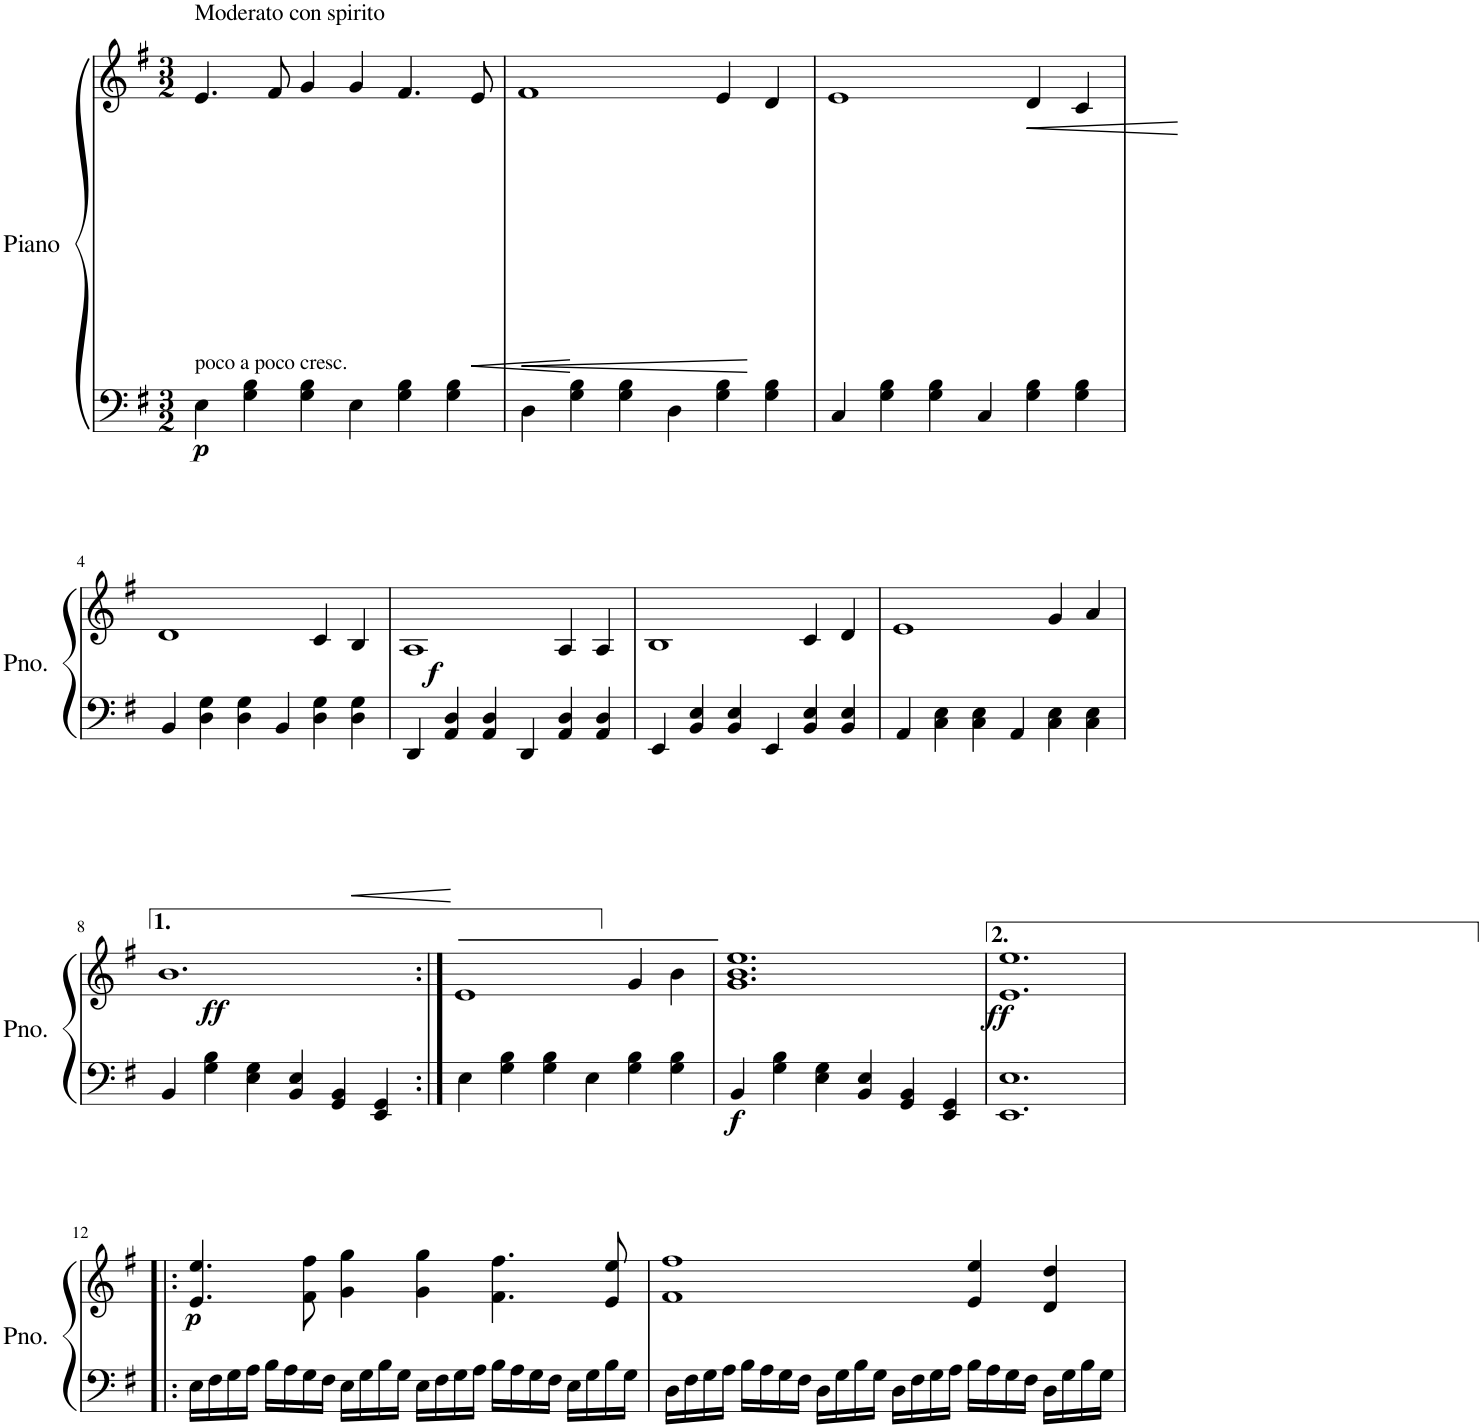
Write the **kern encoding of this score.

**kern	**kern	**dynam
*part1	*part1	*part1
*staff2	*staff1	*staff1/2
*I"Piano	*	*
*I'Pno.	*	*
*clefF4	*clefG2	*
*k[f#]	*k[f#]	*
*M3/2	*M3/2	*
=1	=1	=1
!	!LO:TX:a:t=Moderato con spirito	!
!LO:TX:a:t=poco a poco cresc.	!	!
!	!	!LO:DY:b=2
4E\	4.e/	p
4G\ 4B\	.	.
.	8f#/	.
4G\ 4B\	4g/	.
4E\	4g/	.
4G\ 4B\	4.f#/	.
4G\ 4B\	.	.
!	!	!LO:HP:b
.	8e/	<
.	.	[
=2	=2	=2
!	!	!LO:HP:b
4D\	1f#	<
4G\ 4B\	.	.
4G\ 4B\	.	.
4D\	.	.
4G\ 4B\	4e/	.
4G\ 4B\	4d/	.
.	.	[
=3	=3	=3
4C/	1e	.
4G\ 4B\	.	.
4G\ 4B\	.	.
4C/	.	.
!	!	!LO:HP:b
4G\ 4B\	4d/	<
4G\ 4B\	4c/	.
.	.	[
!!LO:LB:g=z
=4	=4	=4
4BB/	1d	.
4D\ 4G\	.	.
4D\ 4G\	.	.
4BB/	.	.
4D\ 4G\	4c/	.
4D\ 4G\	4B/	.
=5	=5	=5
!	!	!LO:DY:b
4DD/	1A	f
4AA/ 4D/	.	.
4AA/ 4D/	.	.
4DD/	.	.
4AA/ 4D/	4A/	.
4AA/ 4D/	4A/	.
=6	=6	=6
4EE/	1B	.
4BB/ 4E/	.	.
4BB/ 4E/	.	.
4EE/	.	.
4BB/ 4E/	4c/	.
4BB/ 4E/	4d/	.
=7	=7	=7
4AA/	1e	.
4C\ 4E\	.	.
4C\ 4E\	.	.
4AA/	.	.
4C\ 4E\	4g/	.
4C\ 4E\	4a/	.
!!LO:LB:g=z
=8	=8	=8
!	!	!LO:DY:b
4BB/	1.b	ff
4G\ 4B\	.	.
4E\ 4G\	.	.
4BB/ 4E/	.	.
4GG/ 4BB/	.	.
4EE/ 4GG/	.	.
=9:|!	=9:|!	=9:|!
4E\	1e	.
4G\ 4B\	.	.
4G\ 4B\	.	.
4E\	.	.
4G\ 4B\	4g/	.
4G\ 4B\	4b\	.
=10	=10	=10
!	!	!LO:DY:b=2
4BB/	1.g 1.b 1.ee	f
4G\ 4B\	.	.
4E\ 4G\	.	.
4BB/ 4E/	.	.
4GG/ 4BB/	.	.
4EE/ 4GG/	.	.
=11	=11	=11
!	!	!LO:DY:b
1.EE 1.E	1.e 1.ee	ff
!!LO:LB:g=z
=12!|:	=12!|:	=12!|:
!	!	!LO:DY:b
16E\LL	4.e/ 4.ee/	p
16F#\	.	.
16G\	.	.
16A\JJ	.	.
16B\LL	.	.
16A\	.	.
16G\	8f#\ 8ff#\	.
16F#\JJ	.	.
16E\LL	4g\ 4gg\	.
16G\	.	.
16B\	.	.
16G\JJ	.	.
16E\LL	4g\ 4gg\	.
16F#\	.	.
16G\	.	.
16A\JJ	.	.
16B\LL	4.f#\ 4.ff#\	.
16A\	.	.
16G\	.	.
16F#\JJ	.	.
16E\LL	.	.
16G\	.	.
16B\	8e/ 8ee/	.
16G\JJ	.	.
=13	=13	=13
16D\LL	1f# 1ff#	.
16F#\	.	.
16G\	.	.
16A\JJ	.	.
16B\LL	.	.
16A\	.	.
16G\	.	.
16F#\JJ	.	.
16D\LL	.	.
16G\	.	.
16B\	.	.
16G\JJ	.	.
16D\LL	.	.
16F#\	.	.
16G\	.	.
16A\JJ	.	.
16B\LL	4e/ 4ee/	.
16A\	.	.
16G\	.	.
16F#\JJ	.	.
16D\LL	4d/ 4dd/	.
16G\	.	.
16B\	.	.
16G\JJ	.	.
=	=	=
*-	*-	*-
